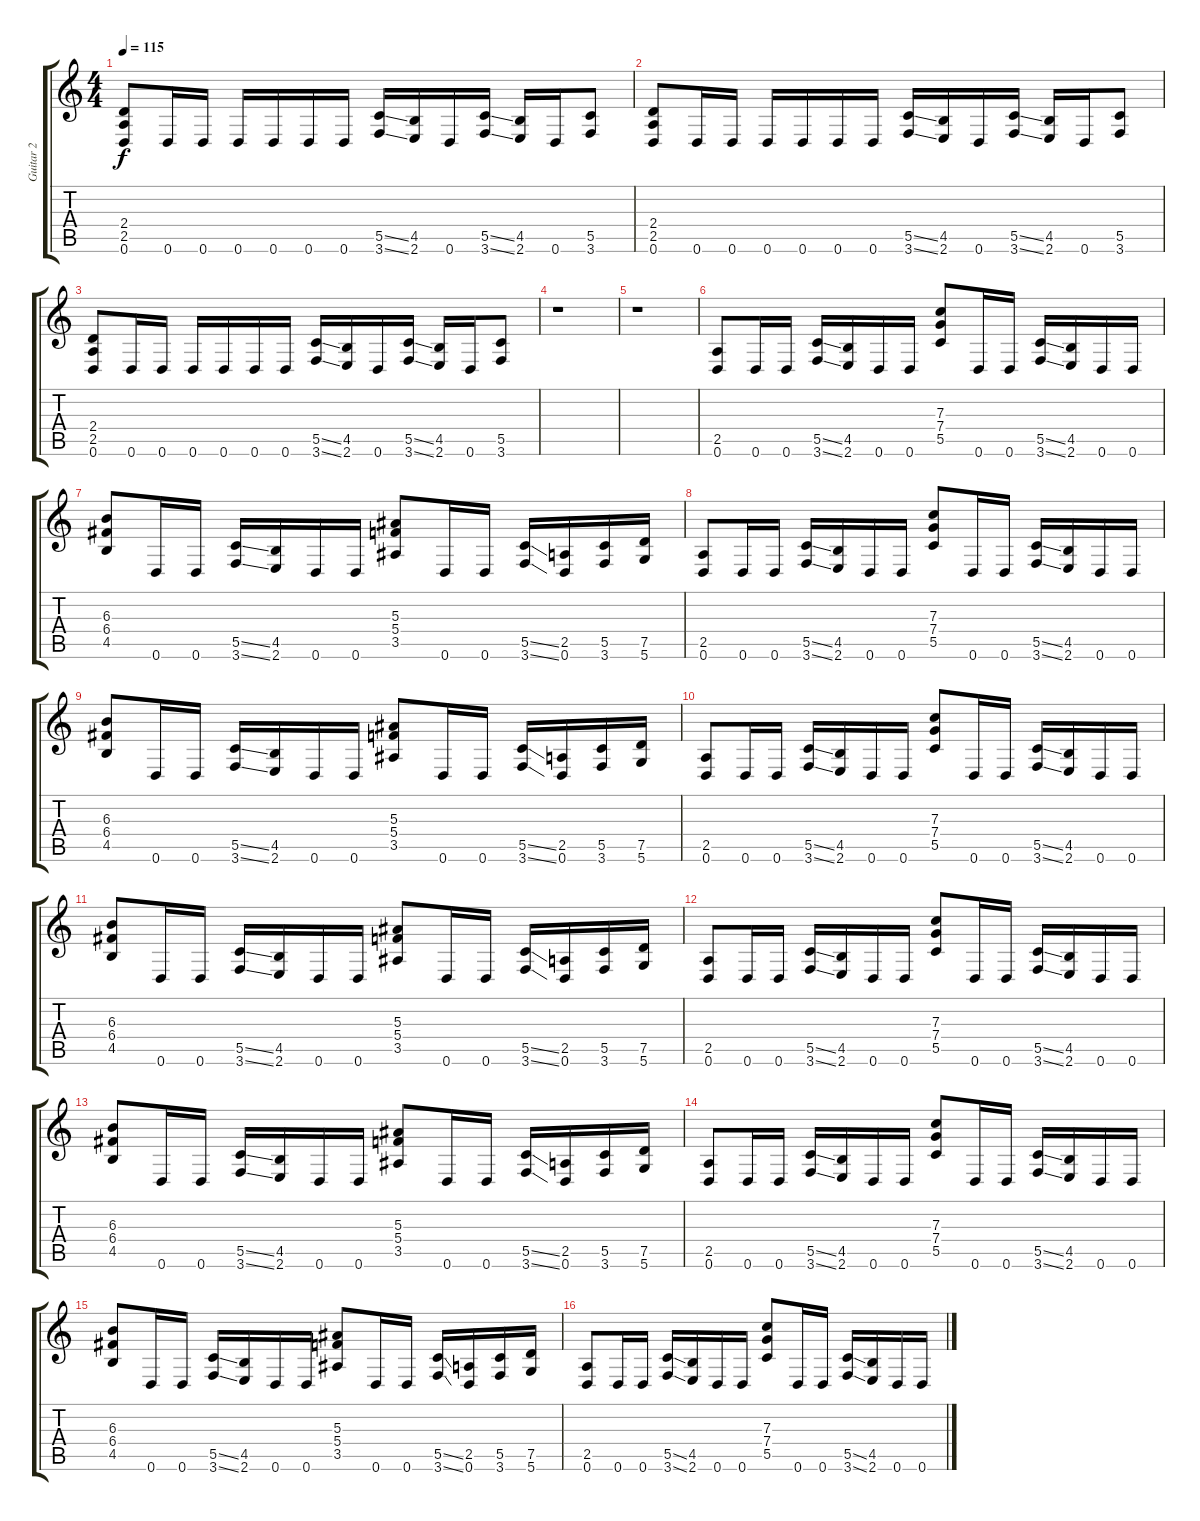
\track ("Guitar 2" "Guitar 2") {instrument overdrivenguitar}
\staff {score tabs}
\tuning (D4 A3 F3 C3 G2 D2) {hide}
\ts (4 4)
\tempo 115
\clef g2
\ks c
(2.4 2.5 0.6).8{dy f} 0.6.16 0.6.16 0.6.16 0.6.16 0.6.16 0.6.16 (5.5{ss} 3.6{ss}).16 (4.5 2.6).16 0.6.16 (5.5{ss} 3.6{ss}).16 (4.5 2.6).16 0.6.16 (5.5 3.6).8 |
(2.4 2.5 0.6).8 0.6.16 0.6.16 0.6.16 0.6.16 0.6.16 0.6.16 (5.5{ss} 3.6{ss}).16 (4.5 2.6).16 0.6.16 (5.5{ss} 3.6{ss}).16 (4.5 2.6).16 0.6.16 (5.5 3.6).8 |
(2.4 2.5 0.6).8 0.6.16 0.6.16 0.6.16 0.6.16 0.6.16 0.6.16 (5.5{ss} 3.6{ss}).16 (4.5 2.6).16 0.6.16 (5.5{ss} 3.6{ss}).16 (4.5 2.6).16 0.6.16 (5.5 3.6).8 |
r.1 |
r.1 |
(2.5 0.6).8 0.6.16 0.6.16 (5.5{ss} 3.6{ss}).16 (4.5 2.6).16 0.6.16 0.6.16 (7.3 7.4 5.5).8 0.6.16 0.6.16 (5.5{ss} 3.6{ss}).16 (4.5 2.6).16 0.6.16 0.6.16 |
(6.3 6.4 4.5).8 0.6.16 0.6.16 (5.5{ss} 3.6{ss}).16 (4.5 2.6).16 0.6.16 0.6.16 (5.3 5.4 3.5).8 0.6.16 0.6.16 (5.5{ss} 3.6{ss}).16 (2.5 0.6).16 (5.5 3.6).16 (7.5 5.6).16 |
(2.5 0.6).8 0.6.16 0.6.16 (5.5{ss} 3.6{ss}).16 (4.5 2.6).16 0.6.16 0.6.16 (7.3 7.4 5.5).8 0.6.16 0.6.16 (5.5{ss} 3.6{ss}).16 (4.5 2.6).16 0.6.16 0.6.16 |
(6.3 6.4 4.5).8 0.6.16 0.6.16 (5.5{ss} 3.6{ss}).16 (4.5 2.6).16 0.6.16 0.6.16 (5.3 5.4 3.5).8 0.6.16 0.6.16 (5.5{ss} 3.6{ss}).16 (2.5 0.6).16 (5.5 3.6).16 (7.5 5.6).16 |
(2.5 0.6).8 0.6.16 0.6.16 (5.5{ss} 3.6{ss}).16 (4.5 2.6).16 0.6.16 0.6.16 (7.3 7.4 5.5).8 0.6.16 0.6.16 (5.5{ss} 3.6{ss}).16 (4.5 2.6).16 0.6.16 0.6.16 |
(6.3 6.4 4.5).8 0.6.16 0.6.16 (5.5{ss} 3.6{ss}).16 (4.5 2.6).16 0.6.16 0.6.16 (5.3 5.4 3.5).8 0.6.16 0.6.16 (5.5{ss} 3.6{ss}).16 (2.5 0.6).16 (5.5 3.6).16 (7.5 5.6).16 |
(2.5 0.6).8 0.6.16 0.6.16 (5.5{ss} 3.6{ss}).16 (4.5 2.6).16 0.6.16 0.6.16 (7.3 7.4 5.5).8 0.6.16 0.6.16 (5.5{ss} 3.6{ss}).16 (4.5 2.6).16 0.6.16 0.6.16 |
(6.3 6.4 4.5).8 0.6.16 0.6.16 (5.5{ss} 3.6{ss}).16 (4.5 2.6).16 0.6.16 0.6.16 (5.3 5.4 3.5).8 0.6.16 0.6.16 (5.5{ss} 3.6{ss}).16 (2.5 0.6).16 (5.5 3.6).16 (7.5 5.6).16 |
(2.5 0.6).8 0.6.16 0.6.16 (5.5{ss} 3.6{ss}).16 (4.5 2.6).16 0.6.16 0.6.16 (7.3 7.4 5.5).8 0.6.16 0.6.16 (5.5{ss} 3.6{ss}).16 (4.5 2.6).16 0.6.16 0.6.16 |
(6.3 6.4 4.5).8 0.6.16 0.6.16 (5.5{ss} 3.6{ss}).16 (4.5 2.6).16 0.6.16 0.6.16 (5.3 5.4 3.5).8 0.6.16 0.6.16 (5.5{ss} 3.6{ss}).16 (2.5 0.6).16 (5.5 3.6).16 (7.5 5.6).16 |
(2.5 0.6).8 0.6.16 0.6.16 (5.5{ss} 3.6{ss}).16 (4.5 2.6).16 0.6.16 0.6.16 (7.3 7.4 5.5).8 0.6.16 0.6.16 (5.5{ss} 3.6{ss}).16 (4.5 2.6).16 0.6.16 0.6.16
